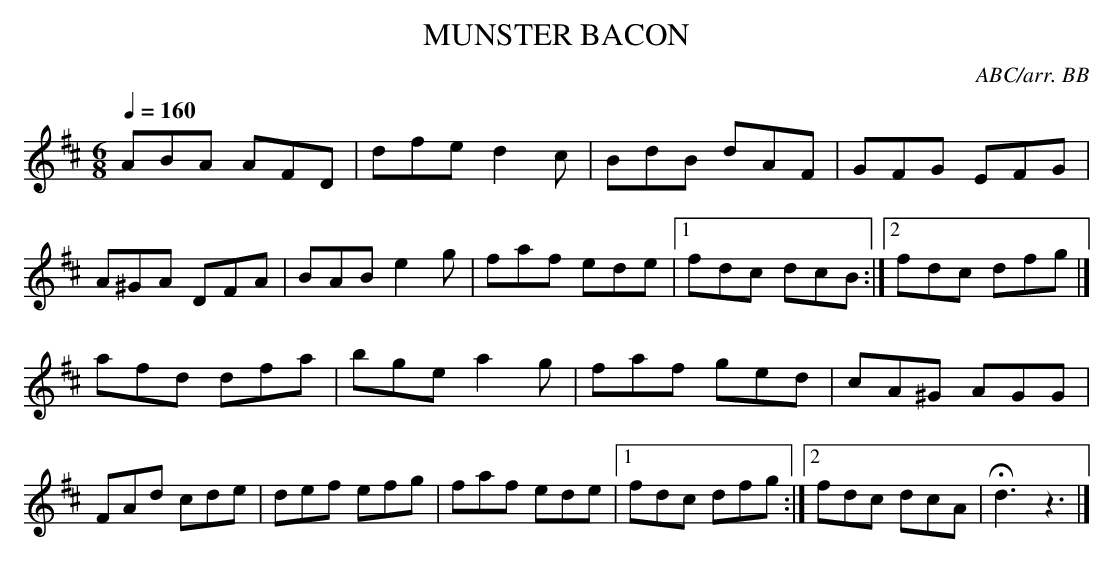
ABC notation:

X:1
T:MUNSTER BACON
C:ABC/arr. BB
Q:1/4=160
L:1/8
M:6/8
K:D
ABA AFD|dfe d2c|BdB dAF|GFG EFG|
A^GA DFA|BAB e2g|faf ede|1 fdc dcB:|\
[2 fdc dfg|]
afd dfa|bge a2g|faf ged|cA^G AGG|
FAd cde|def efg|faf ede|1 fdc dfg:|\
[2 fdc dcA|Hd3z3|]
